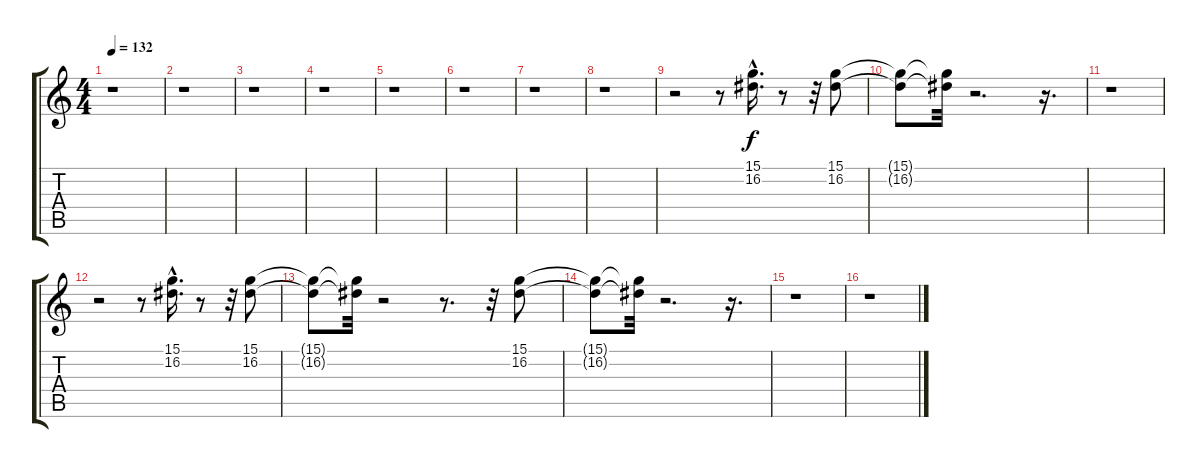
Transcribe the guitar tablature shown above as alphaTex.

\track "" {instrument clarinet}
\staff {score tabs}
\tuning (E4 B3 G3 D3 A2 E2) {hide}
\ts (4 4)
\tempo 132
\clef g2
\ks c
r.1{dy f} |
r.1 |
r.1 |
r.1 |
r.1 |
r.1 |
r.1 |
r.1 |
r.2 r.8 (15.1{hac} 16.2{hac}).16{d} r.8 r.32 (15.1 16.2).8 |
(15.1{t} 16.2{t}).8 (15.1{t} 16.2{t}).32 r.2{d} r.16{d} |
r.1 |
r.2 r.8 (15.1{hac} 16.2{hac}).16{d} r.8 r.32 (15.1 16.2).8 |
(15.1{t} 16.2{t}).8 (15.1{t} 16.2{t}).32 r.2 r.8{d} r.32 (15.1 16.2).8 |
(15.1{t} 16.2{t}).8 (15.1{t} 16.2{t}).32 r.2{d} r.16{d} |
r.1 |
r.1
